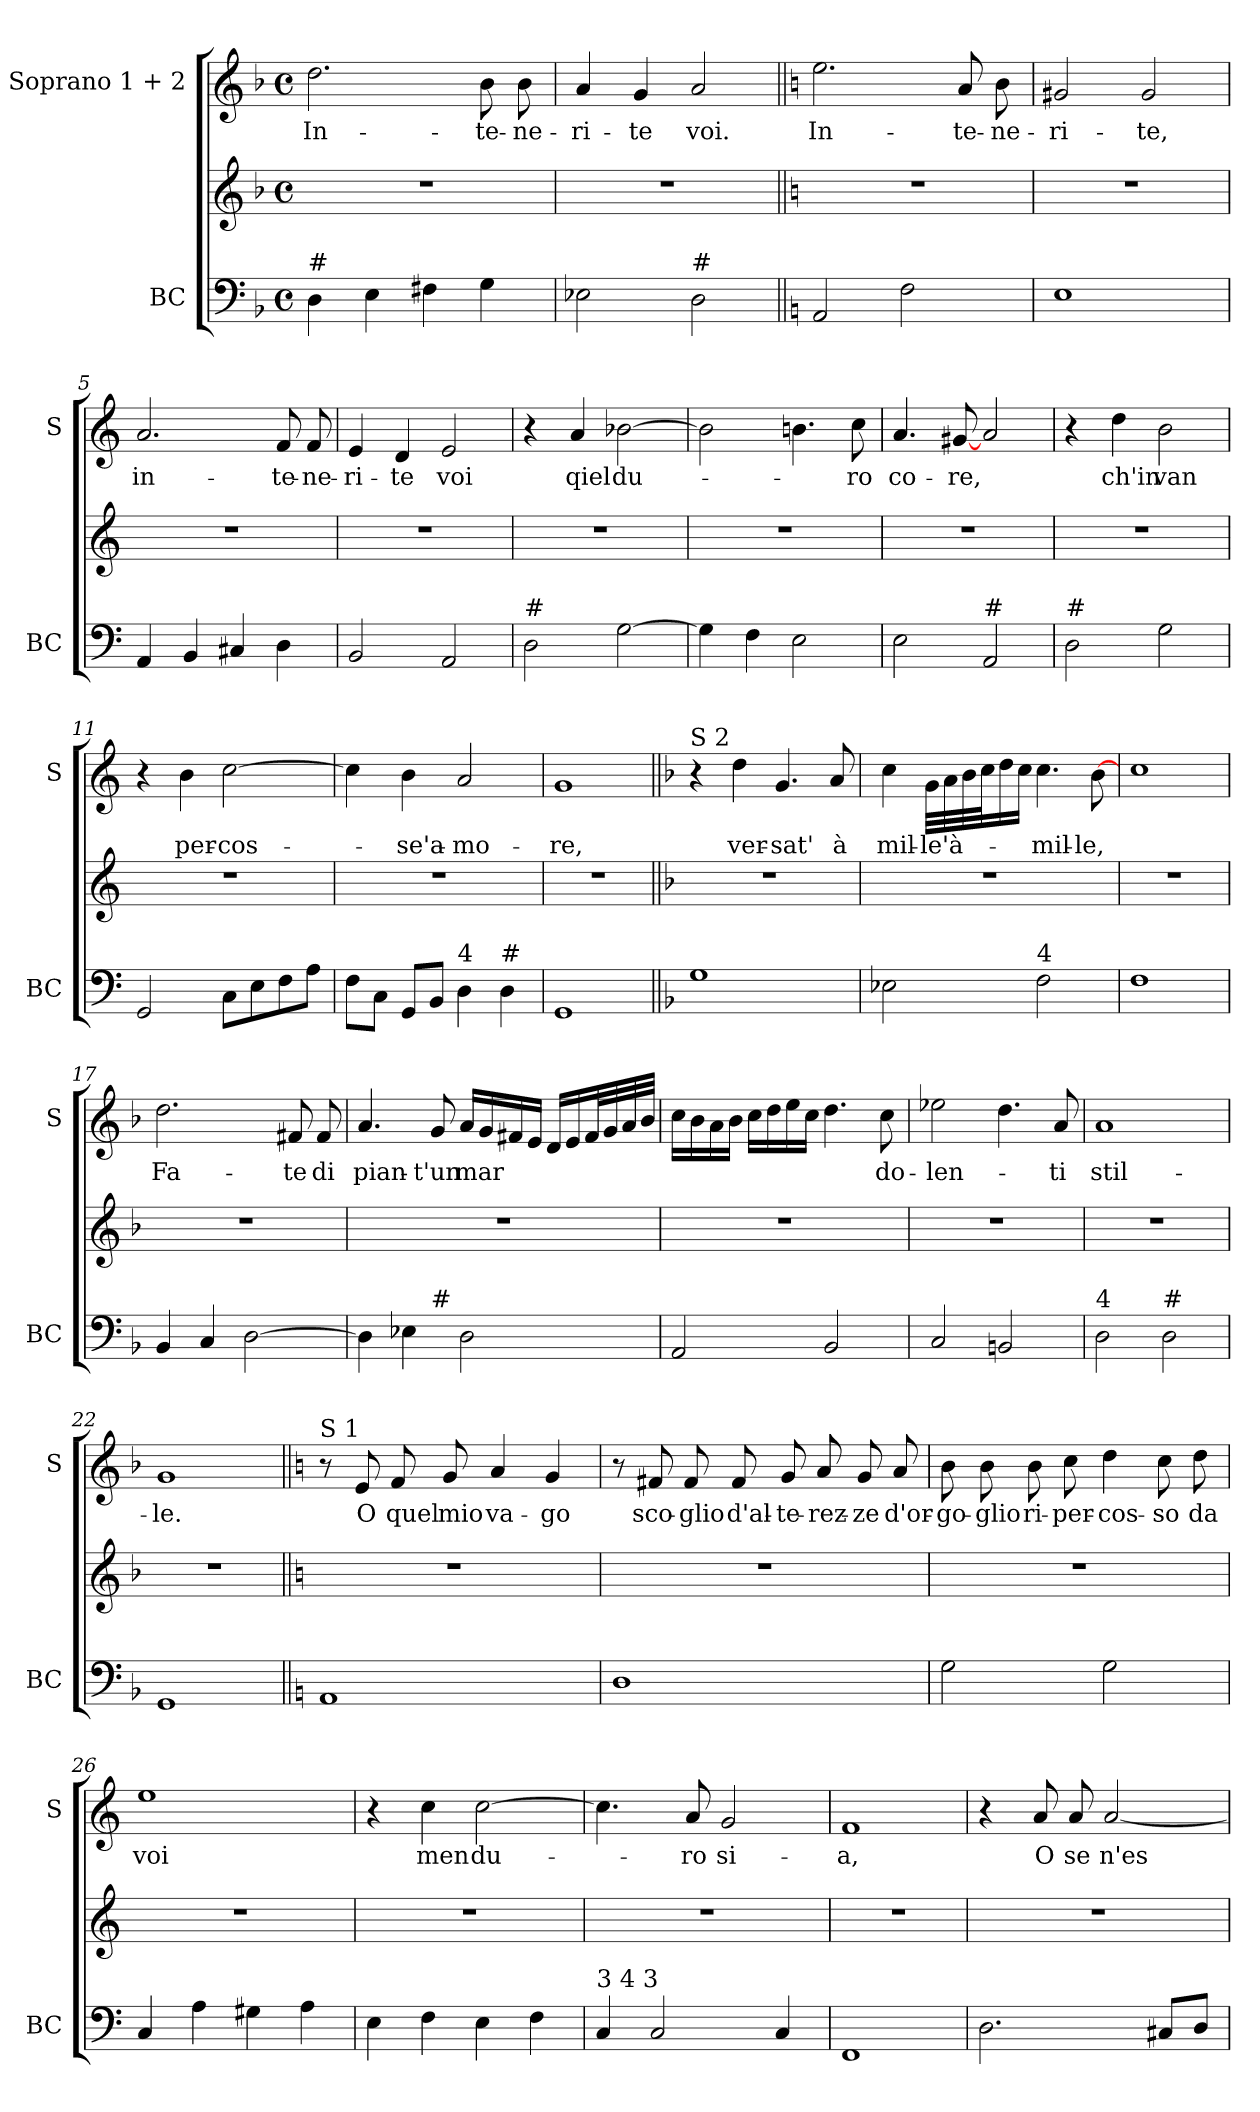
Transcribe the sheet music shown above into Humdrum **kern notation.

**kern	**kern	**kern	**text
*part2	*part2	*part1	*part1
*staff3	*staff2	*staff1	*staff1
*I"BC	*	*I"Soprano    1 + 2	*
*I'BC	*	*I'S	*
*clefF4	*clefG2	*clefG2	*
*k[b-]	*k[b-]	*k[b-]	*
*F:	*F:	*F:	*
*M4/4	*M4/4	*M4/4	*
*met(c)	*met(c)	*met(c)	*
=1	=1	=1	=1
!LO:TX:a:t=#	!	!	!
!	!	!	!LO:LY:b
4D\	1r	2.dd\	In-
4E\	.	.	.
4F#X\	.	.	.
!	!	!	!LO:LY:b
4G\	.	8b-\	-te-
!	!	!	!LO:LY:b
.	.	8b-\	-ne-
=2	=2	=2	=2
!	!	!	!LO:LY:b
2E-X\	1r	4a/	-ri-
!	!	!	!LO:LY:b
.	.	4g/	-te
!LO:TX:a:t=#	!	!	!
!	!	!	!LO:LY:b
2D\	.	2a/	voi.
=3||	=3||	=3||	=3||
*k[]	*k[]	*k[]	*
*C:	*C:	*C:	*
!	!	!	!LO:LY:b
2AA/	1r	2.ee\	In-
2F\	.	.	.
!	!	!	!LO:LY:b
.	.	8a/	-te-
!	!	!	!LO:LY:b
.	.	8b\	-ne-
=4	=4	=4	=4
!	!	!	!LO:LY:b
1E	1r	2g#X/	-ri-
!	!	!	!LO:LY:b
.	.	2g#/	-te,
=5	=5	=5	=5
!	!	!	!LO:LY:b
4AA/	1r	2.a/	in-
4BB/	.	.	.
4C#X/	.	.	.
!	!	!	!LO:LY:b
4D\	.	8f/	-te-
!	!	!	!LO:LY:b
.	.	8f/	-ne-
!!LO:LB:g=z
=6	=6	=6	=6
!	!	!	!LO:LY:b
2BB/	1r	4e/	-ri-
!	!	!	!LO:LY:b
.	.	4d/	-te
!	!	!	!LO:LY:b
2AA/	.	2e/	voi
=7	=7	=7	=7
!LO:TX:a:t=#	!	!	!
2D\	1r	4r	.
!	!	!	!LO:LY:b
.	.	4a/	qiel
!	!	!	!LO:LY:b
[2G\	.	[2b-X\	du-
=8	=8	=8	=8
4G\]	1r	2b-\]	.
4F\	.	.	.
2E\	.	4.bn\	.
!	!	!	!LO:LY:b
.	.	8cc\	-ro
=9	=9	=9	=9
!	!	!	!LO:LY:b
2E\	1r	4.a/	co-
!	!	!	!LO:LY:b
.	.	[8g#X/	-re,
!LO:TX:a:t=#	!	!	!
2AA/	.	2a/	.
=10	=10	=10	=10
!LO:TX:a:t=#	!	!	!
2D\	1r	4r	.
!	!	!	!LO:LY:b
.	.	4dd\	ch'in
!	!	!	!LO:LY:b
2G\	.	2b\	van
=11	=11	=11	=11
2GG/	1r	4r	.
!	!	!	!LO:LY:b
.	.	4b\	per-
!	!	!	!LO:LY:b
8C\L	.	[2cc\	-cos-
8E\	.	.	.
8F\	.	.	.
8A\J	.	.	.
!!LO:LB:g=z
=12	=12	=12	=12
8F\L	1r	4cc\]	.
8C\J	.	.	.
!	!	!	!LO:LY:b
8GG/L	.	4b\	-se'a-
8BB/J	.	.	.
!LO:TX:a:t=4	!	!	!
!	!	!	!LO:LY:b
4D\	.	2a/	-mo-
!LO:TX:a:t=#	!	!	!
4D\	.	.	.
=13	=13	=13	=13
!	!	!	!LO:LY:b
1GG	1r	1g	-re,
=14||	=14||	=14||	=14||
*k[b-]	*k[b-]	*k[b-]	*
*F:	*F:	*F:	*
!	!	!LO:TX:a:t=S 2	!
1G	1r	4r	.
!	!	!	!LO:LY:b
.	.	4dd\	ver-
!	!	!	!LO:LY:b
.	.	4.g/	-sat'
!	!	!	!LO:LY:b
.	.	8a/	à
=15	=15	=15	=15
!	!	!	!LO:LY:b
2E-X\	1r	4cc\	mil-
!	!	!	!LO:LY:b
.	.	32g\LLL	-le'à-
.	.	32a\	.
.	.	32b-\	.
.	.	32cc\J	.
.	.	16dd\	.
.	.	16cc\JJ	.
!LO:TX:a:t=4	!	!	!
!	!	!	!LO:LY:b
2F\	.	4.cc\	-mil-
!	!	!	!LO:LY:b
.	.	[8b-\	-le,
=16	=16	=16	=16
1F	1r	1cc	.
!!LO:PB:g=z
=17	=17	=17	=17
!	!	!	!LO:LY:b
4BB-/	1r	2.dd\	Fa-
4C/	.	.	.
[2D\	.	.	.
!	!	!	!LO:LY:b
.	.	8f#X/	-te
!	!	!	!LO:LY:b
.	.	8f#/	di
=18	=18	=18	=18
!	!	!	!LO:LY:b
*^	*	*	*
4D\]	4.ryy	1r	4.a/	pian-
4E-X\	.	.	.	.
!	!LO:TX:a:t=#	!	!	!
!	!	!	!	!LO:LY:b
.	2ryy	.	8g/	-t'un
!	!	!	!	!LO:LY:b
2D\	.	.	16a/LL	mar
.	.	.	16g/	.
.	.	.	16f#X/	.
.	.	.	16e/JJ	.
.	.	.	16d/LL	.
.	.	.	16e/	.
.	8ryy	.	32f#/L	.
.	.	.	32g/	.
.	.	.	32a/	.
.	.	.	32b-/JJJ	.
*v	*v	*	*	*
=19	=19	=19	=19
2AA/	1r	16cc\LL	.
.	.	16b-\	.
.	.	16a\	.
.	.	16b-\JJ	.
.	.	16cc\LL	.
.	.	16dd\	.
.	.	16ee\	.
.	.	16cc\JJ	.
2BB-/	.	4.dd\	.
!	!	!	!LO:LY:b
.	.	8cc\	do-
=20	=20	=20	=20
!	!	!	!LO:LY:b
2C/	1r	2ee-X\	-len-
2BBn/	.	4.dd\	.
!	!	!	!LO:LY:b
.	.	8a/	-ti
=21	=21	=21	=21
!LO:TX:a:t=4	!	!	!
!	!	!	!LO:LY:b
2D\	1r	1a	stil-
!LO:TX:a:t=#	!	!	!
2D\	.	.	.
!!LO:LB:g=z
=22	=22	=22	=22
!	!	!	!LO:LY:b
1GG	1r	1g	-le.
=23||	=23||	=23||	=23||
*k[]	*k[]	*k[]	*
*C:	*C:	*C:	*
!	!	!LO:TX:a:t=S 1	!
1AA	1r	8r	.
!	!	!	!LO:LY:b
.	.	8e/	O
!	!	!	!LO:LY:b
.	.	8f/	quel
!	!	!	!LO:LY:b
.	.	8g/	mio
!	!	!	!LO:LY:b
.	.	4a/	va-
!	!	!	!LO:LY:b
.	.	4g/	-go
=24	=24	=24	=24
1D	1r	8r	.
!	!	!	!LO:LY:b
.	.	8f#X/	sco-
!	!	!	!LO:LY:b
.	.	8f#/	-glio
!	!	!	!LO:LY:b
.	.	8f#/	d'al-
!	!	!	!LO:LY:b
.	.	8g/	-te-
!	!	!	!LO:LY:b
.	.	8a/	-rez-
!	!	!	!LO:LY:b
.	.	8g/	-ze
!	!	!	!LO:LY:b
.	.	8a/	d'or-
=25	=25	=25	=25
!	!	!	!LO:LY:b
2G\	1r	8b\	-go-
!	!	!	!LO:LY:b
.	.	8b\	-glio
!	!	!	!LO:LY:b
.	.	8b\	ri-
!	!	!	!LO:LY:b
.	.	8cc\	-per-
!	!	!	!LO:LY:b
2G\	.	4dd\	-cos-
!	!	!	!LO:LY:b
.	.	8cc\	-so
!	!	!	!LO:LY:b
.	.	8dd\	da
!!LO:LB:g=z
=26	=26	=26	=26
!	!	!	!LO:LY:b
4C/	1r	1ee	voi
4A\	.	.	.
4G#X\	.	.	.
4A\	.	.	.
=27	=27	=27	=27
4E\	1r	4r	.
!	!	!	!LO:LY:b
4F\	.	4cc\	men
!	!	!	!LO:LY:b
4E\	.	[2cc\	du-
4F\	.	.	.
=28	=28	=28	=28
!LO:TX:a:t=3    4          3	!	!	!
4C/	1r	4.cc\]	.
2C/	.	.	.
!	!	!	!LO:LY:b
.	.	8a/	-ro
!	!	!	!LO:LY:b
.	.	2g/	si-
4C/	.	.	.
=29	=29	=29	=29
!	!	!	!LO:LY:b
1FF	1r	1f	-a,
=30	=30	=30	=30
2.D\	1r	4r	.
!	!	!	!LO:LY:b
.	.	8a/	O
!	!	!	!LO:LY:b
.	.	8a/	se
!	!	!	!LO:LY:b
.	.	[2a/	n'es-
8C#X/L	.	.	.
8D/J	.	.	.
=	=	=	=
*-	*-	*-	*-
